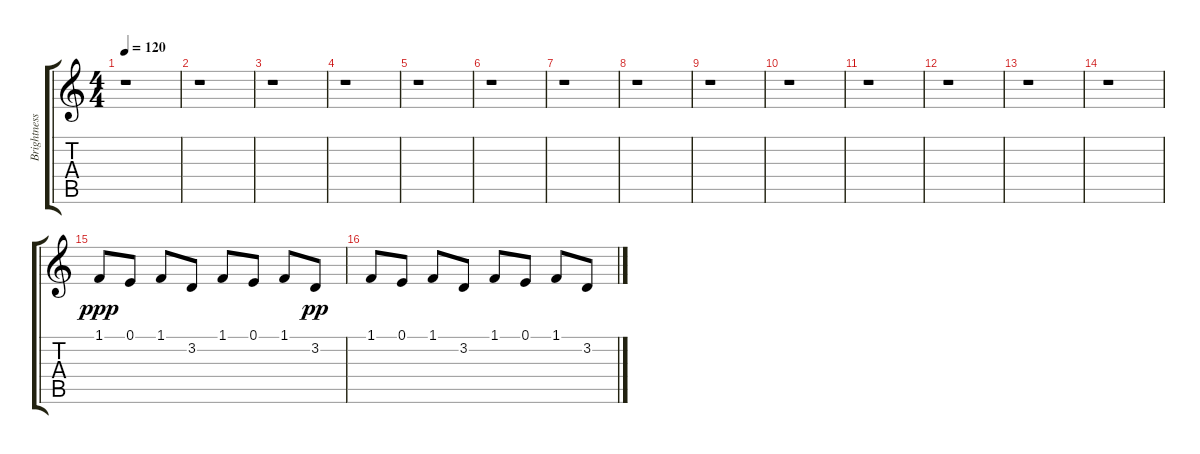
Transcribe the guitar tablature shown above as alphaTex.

\track ("Brightness" "Brightness") {instrument fx5brightness}
\staff {score tabs}
\tuning (E4 B3 G3 D3 A2 E2) {hide}
\ts (4 4)
\tempo 120
\clef g2
\ks c
r.1{dy mp} |
r.1 |
r.1 |
r.1 |
r.1 |
r.1 |
r.1 |
r.1 |
r.1 |
r.1 |
r.1 |
r.1 |
r.1 |
r.1 |
1.1.8{dy ppp} 0.1.8 1.1.8 3.2.8 1.1.8 0.1.8 1.1.8 3.2.8{dy pp} |
1.1.8 0.1.8 1.1.8 3.2.8 1.1.8 0.1.8 1.1.8 3.2.8
